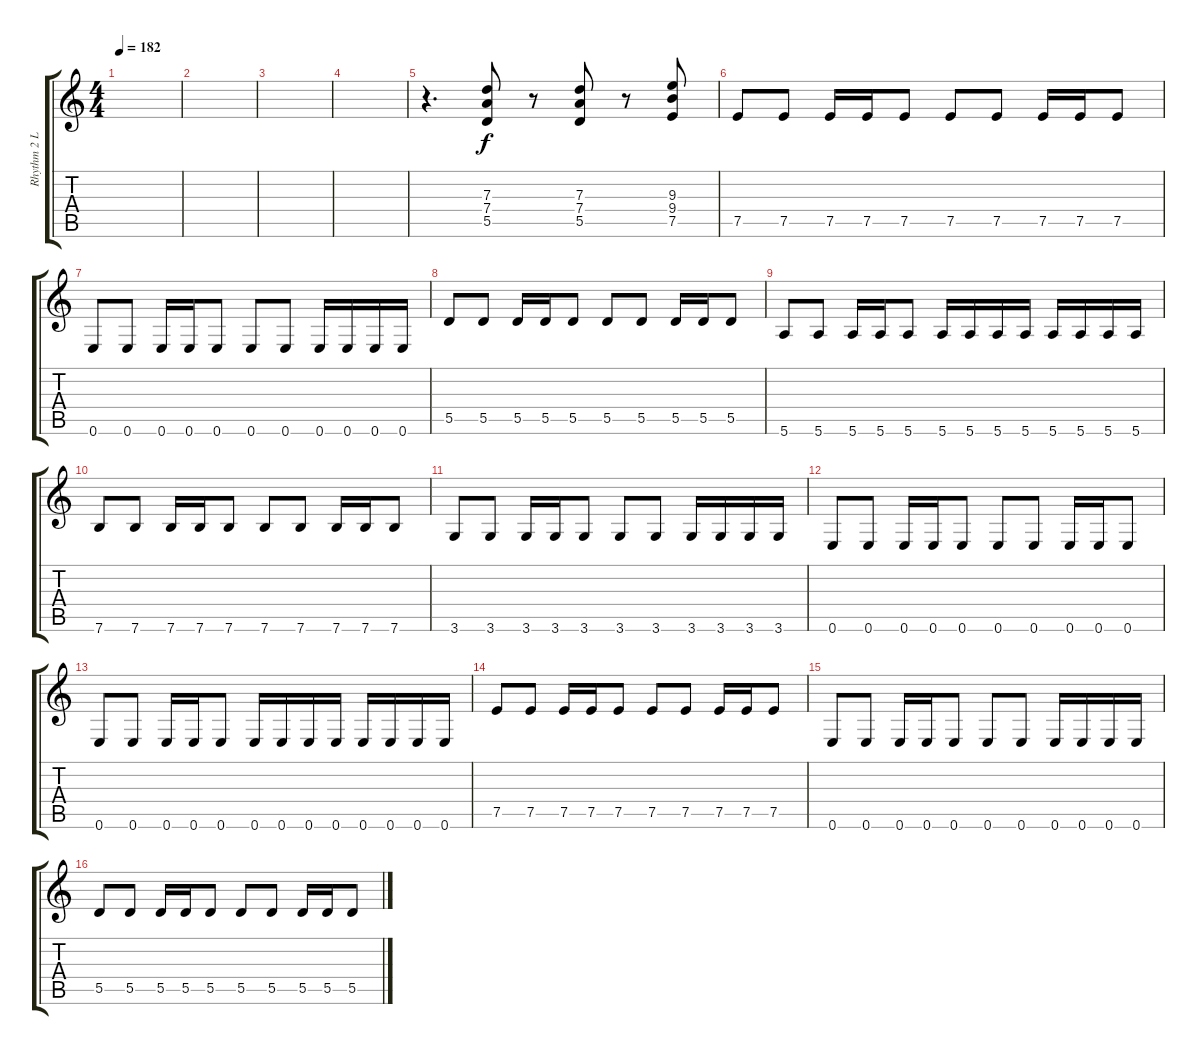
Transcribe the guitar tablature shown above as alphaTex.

\track ("Rhythm 2 L" "Rhythm 2 L") {instrument distortionguitar}
\staff {score tabs}
\tuning (E4 B3 G3 D3 A2 E2) {hide}
\ts (4 4)
\tempo 182
\clef g2
\ks c
|
|
|
|
r.4{d volume 11 balance 14} (7.3 7.4 5.5).8 r.8 (7.3 7.4 5.5).8 r.8 (9.3 9.4 7.5).8 |
7.5.8 7.5.8 7.5.16 7.5.16 7.5.8 7.5.8 7.5.8 7.5.16 7.5.16 7.5.8 |
0.6.8 0.6.8 0.6.16 0.6.16 0.6.8 0.6.8 0.6.8 0.6.16 0.6.16 0.6.16 0.6.16 |
5.5.8 5.5.8 5.5.16 5.5.16 5.5.8 5.5.8 5.5.8 5.5.16 5.5.16 5.5.8 |
5.6.8 5.6.8 5.6.16 5.6.16 5.6.8 5.6.16 5.6.16 5.6.16 5.6.16 5.6.16 5.6.16 5.6.16 5.6.16 |
7.6.8 7.6.8 7.6.16 7.6.16 7.6.8 7.6.8 7.6.8 7.6.16 7.6.16 7.6.8 |
3.6.8 3.6.8 3.6.16 3.6.16 3.6.8 3.6.8 3.6.8 3.6.16 3.6.16 3.6.16 3.6.16 |
0.6.8 0.6.8 0.6.16 0.6.16 0.6.8 0.6.8 0.6.8 0.6.16 0.6.16 0.6.8 |
0.6.8 0.6.8 0.6.16 0.6.16 0.6.8 0.6.16 0.6.16 0.6.16 0.6.16 0.6.16 0.6.16 0.6.16 0.6.16 |
7.5.8 7.5.8 7.5.16 7.5.16 7.5.8 7.5.8 7.5.8 7.5.16 7.5.16 7.5.8 |
0.6.8 0.6.8 0.6.16 0.6.16 0.6.8 0.6.8 0.6.8 0.6.16 0.6.16 0.6.16 0.6.16 |
5.5.8 5.5.8 5.5.16 5.5.16 5.5.8 5.5.8 5.5.8 5.5.16 5.5.16 5.5.8
